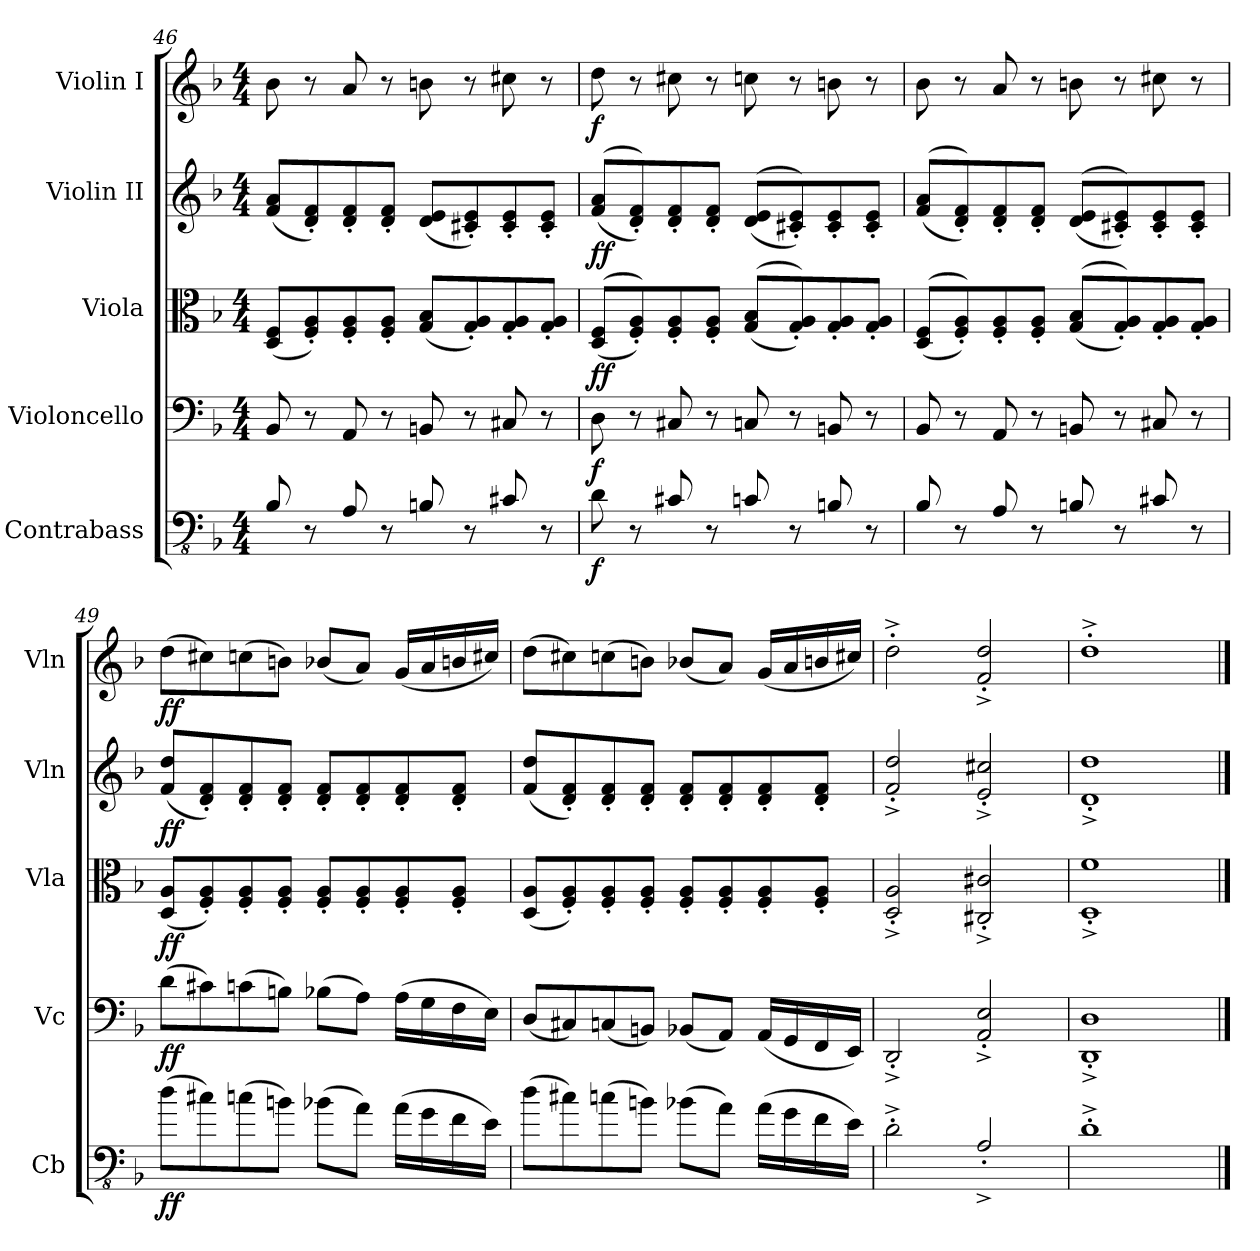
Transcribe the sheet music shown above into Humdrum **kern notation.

**kern	**dynam	**kern	**dynam	**kern	**dynam	**kern	**dynam	**kern	**dynam
*part5	*part5	*part4	*part4	*part3	*part3	*part2	*part2	*part1	*part1
*staff5	*staff5	*staff4	*staff4	*staff3	*staff3	*staff2	*staff2	*staff1	*staff1
*I"Contrabass	*	*I"Violoncello	*	*I"Viola	*	*I"Violin II	*	*I"Violin I	*
*I'Cb	*	*I'Vc	*	*I'Vla	*	*I'Vln	*	*I'Vln	*
!!LO:LB:g=z
*clefFv4	*	*clefF4	*	*clefC3	*	*clefG2	*	*clefG2	*
*ITrd7c12	*	*	*	*	*	*	*	*	*
*k[b-]	*	*k[b-]	*	*k[b-]	*	*k[b-]	*	*k[b-]	*
*M4/4	*	*M4/4	*	*M4/4	*	*M4/4	*	*M4/4	*
=46	=46	=46	=46	=46	=46	=46	=46	=46	=46
8BBB-/	.	8BB-/	.	(8D/ 8F/L	.	(8f/ 8a/L	.	8b-\	.
8r	.	8r	.	8F/' 8A/')	.	8d/' 8f/')	.	8r	.
8AAA/	.	8AA/	.	8F/' 8A/'	.	8d/' 8f/'	.	8a/	.
8r	.	8r	.	8F/' 8A/'J	.	8d/' 8f/'J	.	8r	.
8BBBn/	.	8BBn/	.	(8G/ 8B-/L	.	(8d/ 8e/L	.	8bn\	.
8r	.	8r	.	8G/' 8A/')	.	8c#X/' 8e/')	.	8r	.
8CC#X/	.	8C#X/	.	8G/' 8A/'	.	8c#/' 8e/'	.	8cc#X\	.
8r	.	8r	.	8G/' 8A/'J	.	8c#/' 8e/'J	.	8r	.
=47	=47	=47	=47	=47	=47	=47	=47	=47	=47
!	!LO:DY:b	!	!LO:DY:b	!	!LO:DY:b	!	!	!	!
!	!	!	!	!	!LO:DY:n=1:b	!	!LO:DY:b	!	!
!	!	!	!	!	!	!	!LO:DY:n=1:b	!	!LO:DY:b
8DD\	f	8D\	f	((8D/ 8F/L	f f	((8f/ 8a/L	f f	8dd\	f
8r	.	8r	.	8F/' 8A/'))	.	8d/' 8f/'))	.	8r	.
8CC#X/	.	8C#X/	.	8F/' 8A/'	.	8d/' 8f/'	.	8cc#X\	.
8r	.	8r	.	8F/' 8A/'J	.	8d/' 8f/'J	.	8r	.
8CCn/	.	8Cn/	.	((8G/ 8B-/L	.	((8d/ 8e/L	.	8ccn\	.
8r	.	8r	.	8G/' 8A/'))	.	8c#X/' 8e/'))	.	8r	.
8BBBn/	.	8BBn/	.	8G/' 8A/'	.	8c#/' 8e/'	.	8bn\	.
8r	.	8r	.	8G/' 8A/'J	.	8c#/' 8e/'J	.	8r	.
=48	=48	=48	=48	=48	=48	=48	=48	=48	=48
8BBB-/	.	8BB-/	.	((8D/ 8F/L	.	((8f/ 8a/L	.	8b-\	.
8r	.	8r	.	8F/' 8A/'))	.	8d/' 8f/'))	.	8r	.
8AAA/	.	8AA/	.	8F/' 8A/'	.	8d/' 8f/'	.	8a/	.
8r	.	8r	.	8F/' 8A/'J	.	8d/' 8f/'J	.	8r	.
8BBBn/	.	8BBn/	.	((8G/ 8B-/L	.	((8d/ 8e/L	.	8bn\	.
8r	.	8r	.	8G/' 8A/'))	.	8c#X/' 8e/'))	.	8r	.
8CC#X/	.	8C#X/	.	8G/' 8A/'	.	8c#/' 8e/'	.	8cc#X\	.
8r	.	8r	.	8G/' 8A/'J	.	8c#/' 8e/'J	.	8r	.
!!LO:PB:g=z
=49	=49	=49	=49	=49	=49	=49	=49	=49	=49
!	!LO:DY:b	!	!LO:DY:b	!	!LO:DY:b	!	!LO:DY:b	!	!LO:DY:b
(8D\L	ff	(8d\L	ff	(8D/ 8A/L	ff	(8f/ 8dd/L	ff	(8dd\L	ff
8C#X\)	.	8c#X\)	.	8F/' 8A/')	.	8d/' 8f/')	.	8cc#X\)	.
(8Cn\	.	(8cn\	.	8F/' 8A/'	.	8d/' 8f/'	.	(8ccn\	.
8BBn\J)	.	8Bn\J)	.	8F/' 8A/'J	.	8d/' 8f/'J	.	8bn\J)	.
(8BB-X\L	.	(8B-X\L	.	8F/' 8A/'L	.	8d/' 8f/'L	.	(8b-X/L	.
8AA\J)	.	8A\J)	.	8F/' 8A/'	.	8d/' 8f/'	.	8a/J)	.
(16AA\LL	.	(16A\LL	.	8F/' 8A/'	.	8d/' 8f/'	.	(16g/LL	.
16GG\	.	16G\	.	.	.	.	.	16a/	.
16FF\	.	16F\	.	8F/' 8A/'J	.	8d/' 8f/'J	.	16bn/	.
16EE\JJ)	.	16E\JJ)	.	.	.	.	.	16cc#X/JJ)	.
=50	=50	=50	=50	=50	=50	=50	=50	=50	=50
(8D\L	.	(8D/L	.	(8D/ 8A/L	.	(8f/ 8dd/L	.	(8dd\L	.
8C#X\)	.	8C#X/)	.	8F/' 8A/')	.	8d/' 8f/')	.	8cc#X\)	.
(8Cn\	.	(8Cn/	.	8F/' 8A/'	.	8d/' 8f/'	.	(8ccn\	.
8BBn\J)	.	8BBn/J)	.	8F/' 8A/'J	.	8d/' 8f/'J	.	8bn\J)	.
(8BB-X\L	.	(8BB-X/L	.	8F/' 8A/'L	.	8d/' 8f/'L	.	(8b-X/L	.
8AA\J)	.	8AA/J)	.	8F/' 8A/'	.	8d/' 8f/'	.	8a/J)	.
(16AA\LL	.	(16AA/LL	.	8F/' 8A/'	.	8d/' 8f/'	.	(16g/LL	.
16GG\	.	16GG/	.	.	.	.	.	16a/	.
16FF\	.	16FF/	.	8F/' 8A/'J	.	8d/' 8f/'J	.	16bn/	.
16EE\JJ)	.	16EE/JJ)	.	.	.	.	.	16cc#X/JJ)	.
=51	=51	=51	=51	=51	=51	=51	=51	=51	=51
2DD^'\	.	2DD^'/	.	2D/^' 2A/^'	.	2f/^' 2dd/^'	.	2dd^'\	.
2AAA^'/	.	2AA/^' 2E/^'	.	2C#X/^' 2c#X/^'	.	2e/^' 2cc#X/^'	.	2f/^' 2dd/^'	.
=52	=52	=52	=52	=52	=52	=52	=52	=52	=52
1DD^'	.	1DD^' 1D^'	.	1D^' 1f^'	.	1d^' 1dd^'	.	1dd^'	.
==	==	==	==	==	==	==	==	==	==
*-	*-	*-	*-	*-	*-	*-	*-	*-	*-
